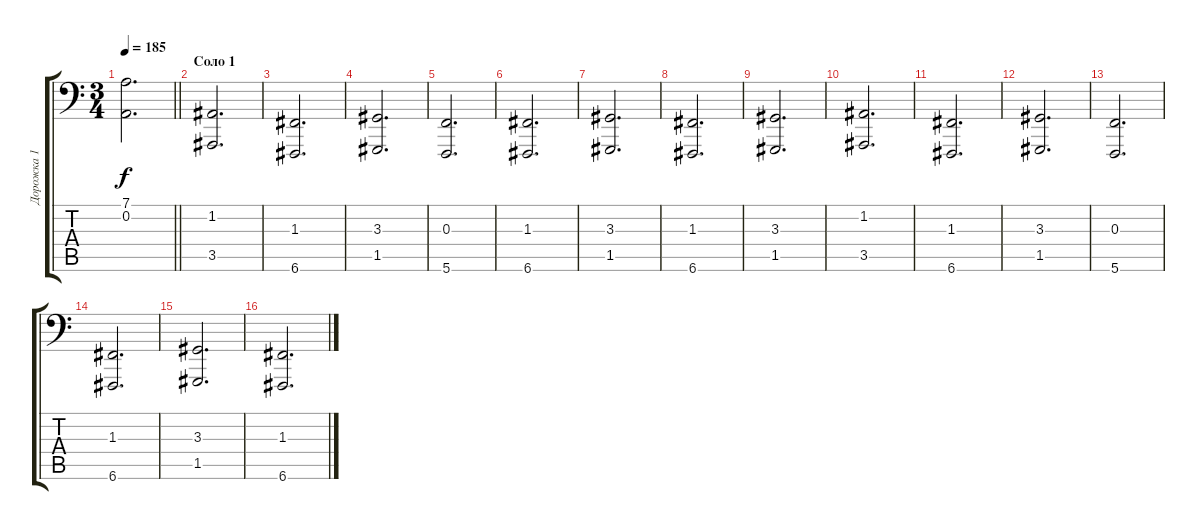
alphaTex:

\track ("Дорожка 1" "Дорожка 1") {instrument pad4choir}
\staff {score tabs}
\tuning (D3 A2 F2 C2 G1 C1) {hide}
\ts (3 4)
\tempo 185
\clef f4
\barLineRight lightlight
\ks c
(7.1 0.2).2{d dy f volume 11 instrument stringensemble1} |
\section ("" "Соло 1")
(1.2 3.5).2{d} |
(1.3 6.6).2{d} |
(3.3 1.5).2{d} |
(0.3 5.6).2{d} |
(1.3 6.6).2{d} |
(3.3 1.5).2{d} |
(1.3 6.6).2{d} |
(3.3 1.5).2{d} |
(1.2 3.5).2{d} |
(1.3 6.6).2{d} |
(3.3 1.5).2{d} |
(0.3 5.6).2{d} |
(1.3 6.6).2{d} |
(3.3 1.5).2{d} |
(1.3 6.6).2{d}
